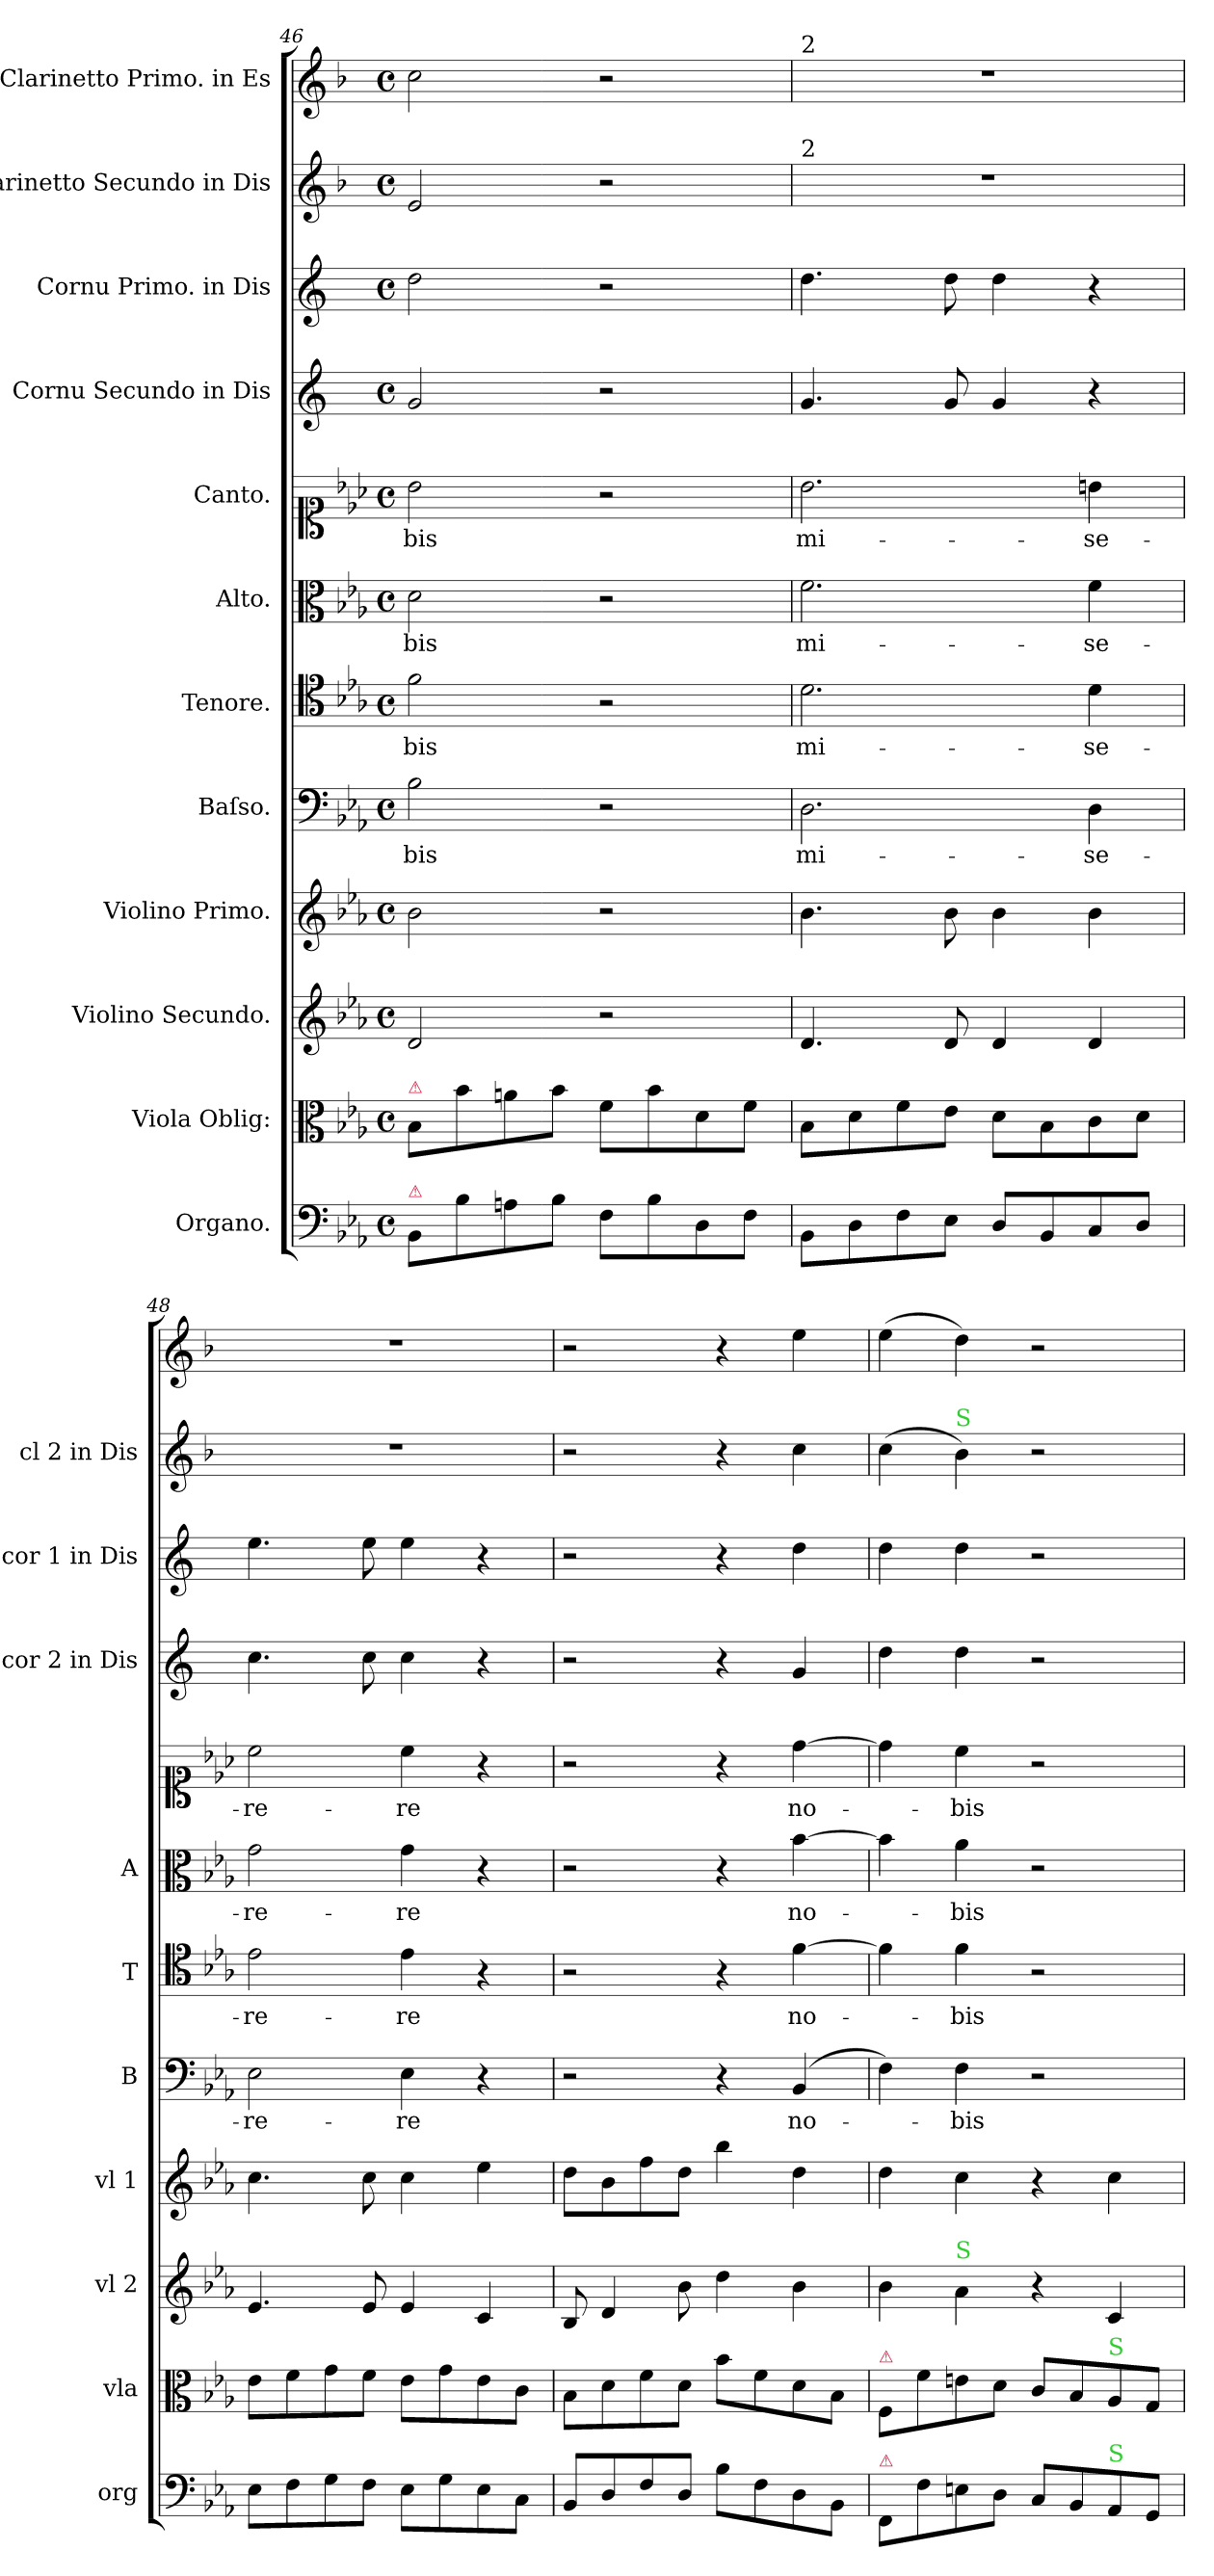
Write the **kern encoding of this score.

**kern	**kern	**kern	**kern	**kern	**text	**kern	**text	**kern	**text	**kern	**text	**kern	**kern	**kern	**kern
*part12	*part11	*part10	*part9	*part8	*part8	*part7	*part7	*part6	*part6	*part5	*part5	*part4	*part3	*part2	*part1
*staff12	*staff11	*staff10	*staff9	*staff8	*staff8	*staff7	*staff7	*staff6	*staff6	*staff5	*staff5	*staff4	*staff3	*staff2	*staff1
*I"Organo.	*I"Viola Oblig:	*I"Violino Secundo.	*I"Violino Primo.	*I"Baſso.	*	*I"Tenore.	*	*I"Alto.	*	*I"Canto.	*	*I"Cornu Secundo in Dis	*I"Cornu Primo. in Dis	*I"Clarinetto Secundo in Dis	*I"Clarinetto Primo. in Es
*I'org	*I'vla	*I'vl 2	*I'vl 1	*I'B	*	*I'T	*	*I'A	*	*	*	*I'cor 2 in Dis	*I'cor 1 in Dis	*I'cl 2 in Dis	*
*clefF4	*clefC3	*clefG2	*clefG2	*clefF4	*	*clefC4	*	*clefC3	*	*clefC1	*	*clefG2	*clefG2	*clefG2	*clefG2
*	*	*	*	*	*	*	*	*	*	*	*	*ITrd5c9	*ITrd5c9	*ITrd1c2	*ITrd1c2
*k[b-e-a-]	*k[b-e-a-]	*k[b-e-a-]	*k[b-e-a-]	*k[b-e-a-]	*	*k[b-e-a-]	*	*k[b-e-a-]	*	*k[b-e-a-]	*	*k[b-e-a-]	*k[b-e-a-]	*k[b-e-a-]	*k[b-e-a-]
*E-:	*E-:	*E-:	*E-:	*E-:	*	*E-:	*	*E-:	*	*E-:	*	*E-:	*E-:	*E-:	*E-:
*M4/4	*M4/4	*M4/4	*M4/4	*M4/4	*	*M4/4	*	*M4/4	*	*M4/4	*	*M4/4	*M4/4	*M4/4	*M4/4
*met(c)	*met(c)	*met(c)	*met(c)	*met(c)	*	*met(c)	*	*met(c)	*	*met(c)	*	*met(c)	*met(c)	*met(c)	*met(c)
=46	=46	=46	=46	=46	=46	=46	=46	=46	=46	=46	=46	=46	=46	=46	=46
!	!LO:TX:a:color=crimson:t=⚠	!	!	!	!	!	!	!	!	!	!	!	!	!	!
!LO:TX:a:color=crimson:t=⚠	!	!	!	!	!	!	!	!	!	!	!	!	!	!	!
8BB-/L	8B-/L	2d/	2b-\	2B-\	-bis	2f\	-bis	2d\	-bis	2b-\	-bis	2B-/	2f\	2d/	2b-\
8B-\	8b-\	.	.	.	.	.	.	.	.	.	.	.	.	.	.
8An\	8an\	.	.	.	.	.	.	.	.	.	.	.	.	.	.
8B-\J	8b-\J	.	.	.	.	.	.	.	.	.	.	.	.	.	.
8F\L	8f\L	2r	2r	2r	.	2r	.	2r	.	2r	.	2r	2r	2r	2r
8B-\	8b-\	.	.	.	.	.	.	.	.	.	.	.	.	.	.
8D\	8d\	.	.	.	.	.	.	.	.	.	.	.	.	.	.
8F\J	8f\J	.	.	.	.	.	.	.	.	.	.	.	.	.	.
=47	=47	=47	=47	=47	=47	=47	=47	=47	=47	=47	=47	=47	=47	=47	=47
!	!	!	!	!	!	!	!	!	!	!	!	!	!	!	!LO:TX:a:t=2
!	!	!	!	!	!	!	!	!	!	!	!	!	!	!LO:TX:a:t=2	!
8BB-\L	8B-\L	4.d/	4.b-\	2.D\	mi-	2.d\	mi-	2.f\	mi-	2.b-\	mi-	4.B-/	4.f\	1r	1r
8D\	8d\	.	.	.	.	.	.	.	.	.	.	.	.	.	.
8F\	8f\	.	.	.	.	.	.	.	.	.	.	.	.	.	.
8E-\J	8e-\J	8d/	8b-\	.	.	.	.	.	.	.	.	8B-/	8f\	.	.
8D/L	8d\L	4d/	4b-\	.	.	.	.	.	.	.	.	4B-/	4f\	.	.
8BB-/	8B-\	.	.	.	.	.	.	.	.	.	.	.	.	.	.
8C/	8c\	4d/	4b-\	4D\	-se-	4d\	-se-	4f\	-se-	4bn\	-se-	4r	4r	.	.
8D/J	8d\J	.	.	.	.	.	.	.	.	.	.	.	.	.	.
=48	=48	=48	=48	=48	=48	=48	=48	=48	=48	=48	=48	=48	=48	=48	=48
8E-\L	8e-\L	4.e-/	4.cc\	2E-\	-re-	2e-\	-re-	2g\	-re-	2cc\	-re-	4.e-\	4.g\	1r	1r
8F\	8f\	.	.	.	.	.	.	.	.	.	.	.	.	.	.
8G\	8g\	.	.	.	.	.	.	.	.	.	.	.	.	.	.
8F\J	8f\J	8e-/	8cc\	.	.	.	.	.	.	.	.	8e-\	8g\	.	.
8E-\L	8e-\L	4e-/	4cc\	4E-\	-re	4e-\	-re	4g\	-re	4cc\	-re	4e-\	4g\	.	.
8G\	8g\	.	.	.	.	.	.	.	.	.	.	.	.	.	.
8E-\	8e-\	4c/	4ee-\	4r	.	4r	.	4r	.	4r	.	4r	4r	.	.
8C\J	8c\J	.	.	.	.	.	.	.	.	.	.	.	.	.	.
=49	=49	=49	=49	=49	=49	=49	=49	=49	=49	=49	=49	=49	=49	=49	=49
8BB-/L	8B-\L	8B-/	8dd\L	2r	.	2r	.	2r	.	2r	.	2r	2r	2r	2r
8D/	8d\	4d/	8b-\	.	.	.	.	.	.	.	.	.	.	.	.
8F/	8f\	.	8ff\	.	.	.	.	.	.	.	.	.	.	.	.
8D/J	8d\J	8b-\	8dd\J	.	.	.	.	.	.	.	.	.	.	.	.
8B-\L	8b-\L	4dd\	4bb-\	4r	.	4r	.	4r	.	4r	.	4r	4r	4r	4r
8F\	8f\	.	.	.	.	.	.	.	.	.	.	.	.	.	.
8D\	8d\	4b-\	4dd\	(4BB-/	no-	[4f\	no-	[4b-\	no-	[4dd\	no-	4B-/	4f\	4b-\	4dd\
8BB-\J	8B-\J	.	.	.	.	.	.	.	.	.	.	.	.	.	.
=50	=50	=50	=50	=50	=50	=50	=50	=50	=50	=50	=50	=50	=50	=50	=50
!	!LO:TX:a:color=crimson:t=⚠	!	!	!	!	!	!	!	!	!	!	!	!	!	!
!LO:TX:a:color=crimson:t=⚠	!	!	!	!	!	!	!	!	!	!	!	!	!	!	!
8FF/L	8F/L	4b-\	4dd\	4F\)	.	4f\]	.	4b-\]	.	4dd\]	.	4f\	4f\	(4b-\	(4dd\
8F\	8f\	.	.	.	.	.	.	.	.	.	.	.	.	.	.
!	!	!	!	!	!	!	!	!	!	!	!	!	!	!LO:TX:a:color=limegreen:t=S	!
!	!	!LO:TX:a:color=limegreen:t=S	!	!	!	!	!	!	!	!	!	!	!	!	!
8En\	8en\	4a-\	4cc\	4F\	-bis	4f\	-bis	4a-\	-bis	4cc\	-bis	4f\	4f\	4a-\)	4cc\)
8D\J	8d\J	.	.	.	.	.	.	.	.	.	.	.	.	.	.
8C/L	8c/L	4r	4r	2r	.	2r	.	2r	.	2r	.	2r	2r	2r	2r
8BB-/	8B-/	.	.	.	.	.	.	.	.	.	.	.	.	.	.
!	!LO:TX:a:color=limegreen:t=S	!	!	!	!	!	!	!	!	!	!	!	!	!	!
!LO:TX:a:color=limegreen:t=S	!	!	!	!	!	!	!	!	!	!	!	!	!	!	!
8AA-/	8A-/	4c/	4cc\	.	.	.	.	.	.	.	.	.	.	.	.
8GG/J	8G/J	.	.	.	.	.	.	.	.	.	.	.	.	.	.
=	=	=	=	=	=	=	=	=	=	=	=	=	=	=	=
*-	*-	*-	*-	*-	*-	*-	*-	*-	*-	*-	*-	*-	*-	*-	*-
